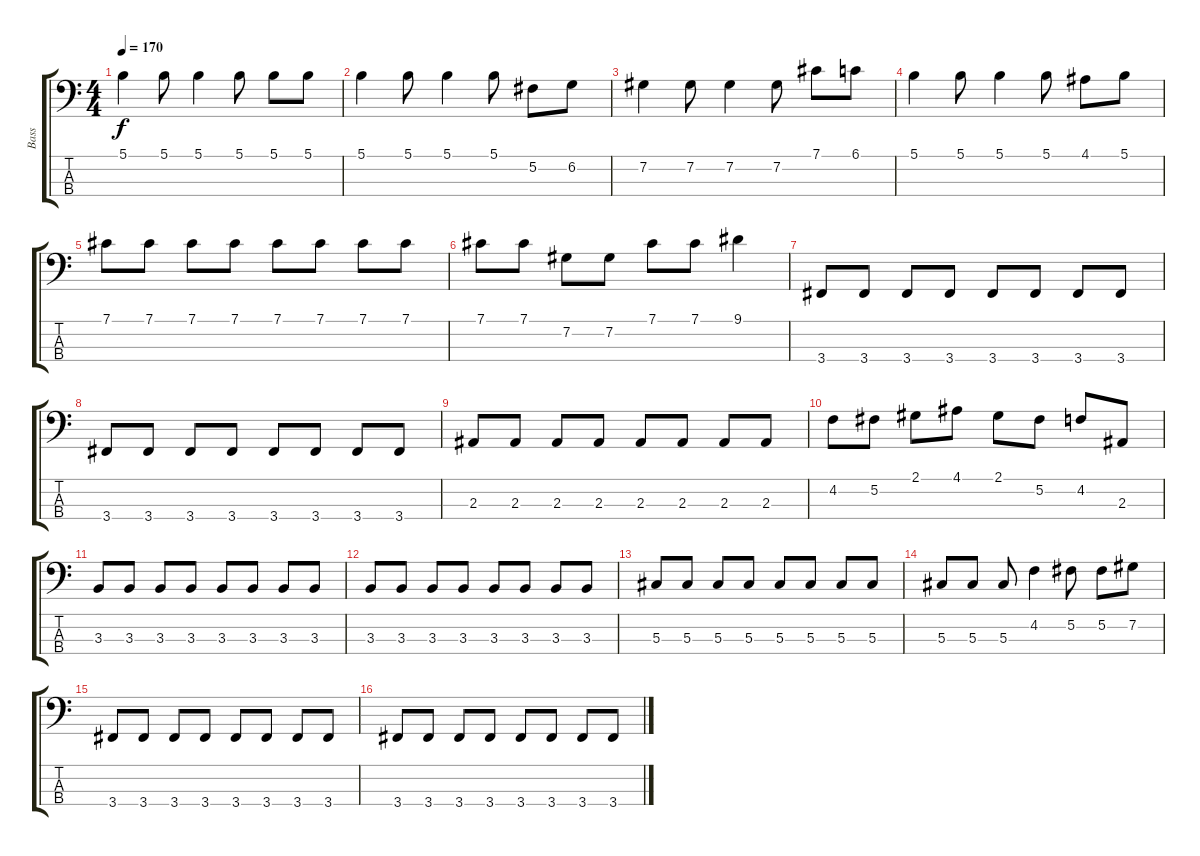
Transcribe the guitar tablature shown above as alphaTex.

\track ("Bass" "Bass") {instrument electricbasspick}
\staff {score tabs}
\tuning (Gb2 Db2 Ab1 Eb1) {hide}
\ts (4 4)
\tempo 170
\clef f4
\ks c
5.1.4{dy f} 5.1.8 5.1.4 5.1.8 5.1.8 5.1.8 |
5.1.4 5.1.8 5.1.4 5.1.8 5.2.8 6.2.8 |
7.2.4 7.2.8 7.2.4 7.2.8 7.1.8 6.1.8 |
5.1.4 5.1.8 5.1.4 5.1.8 4.1.8 5.1.8 |
7.1.8 7.1.8 7.1.8 7.1.8 7.1.8 7.1.8 7.1.8 7.1.8 |
7.1.8 7.1.8 7.2.8 7.2.8 7.1.8 7.1.8 9.1.4 |
3.4.8 3.4.8 3.4.8 3.4.8 3.4.8 3.4.8 3.4.8 3.4.8 |
3.4.8 3.4.8 3.4.8 3.4.8 3.4.8 3.4.8 3.4.8 3.4.8 |
2.3.8 2.3.8 2.3.8 2.3.8 2.3.8 2.3.8 2.3.8 2.3.8 |
4.2.8 5.2.8 2.1.8 4.1.8 2.1.8 5.2.8 4.2.8 2.3.8 |
3.3.8 3.3.8 3.3.8 3.3.8 3.3.8 3.3.8 3.3.8 3.3.8 |
3.3.8 3.3.8 3.3.8 3.3.8 3.3.8 3.3.8 3.3.8 3.3.8 |
5.3.8 5.3.8 5.3.8 5.3.8 5.3.8 5.3.8 5.3.8 5.3.8 |
5.3.8 5.3.8 5.3.8 4.2.4 5.2.8 5.2.8 7.2.8 |
3.4.8 3.4.8 3.4.8 3.4.8 3.4.8 3.4.8 3.4.8 3.4.8 |
3.4.8 3.4.8 3.4.8 3.4.8 3.4.8 3.4.8 3.4.8 3.4.8
